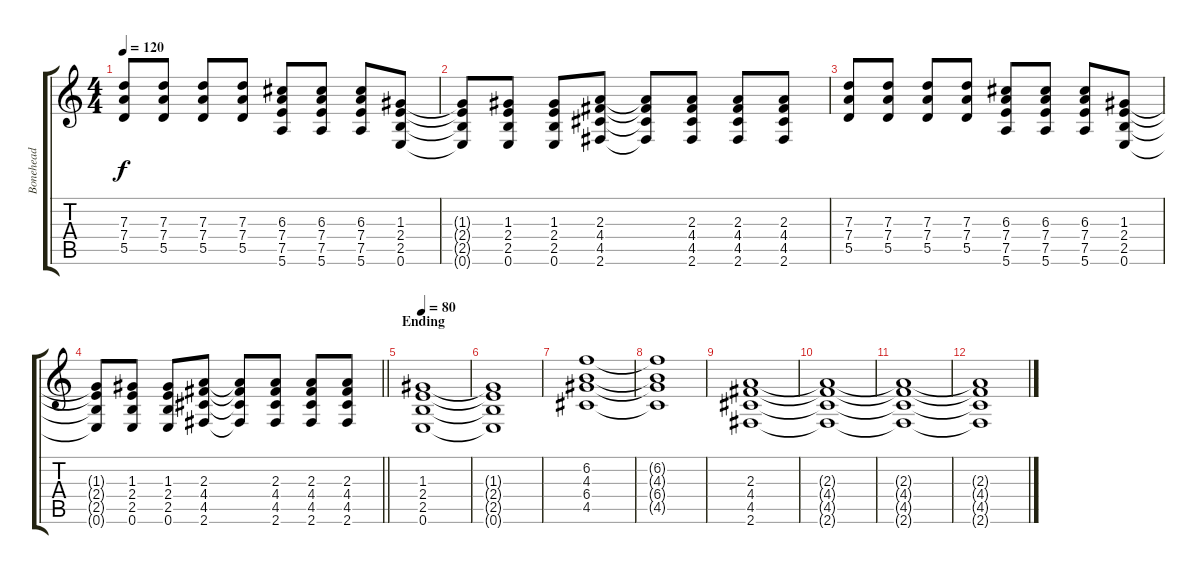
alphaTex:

\track ("Bonehead" "Bonehead") {instrument overdrivenguitar}
\staff {score tabs}
\tuning (E4 B3 G3 D3 A2 E2) {hide}
\ts (4 4)
\tempo 120
\clef g2
\ks c
(7.3 7.4 5.5).8{dy f} (7.3 7.4 5.5).8 (7.3 7.4 5.5).8 (7.3 7.4 5.5).8 (6.3 7.4 7.5 5.6).8 (6.3 7.4 7.5 5.6).8 (6.3 7.4 7.5 5.6).8 (1.3 2.4 2.5 0.6).8 |
(1.3{t} 2.4{t} 2.5{t} 0.6{t}).8 (1.3 2.4 2.5 0.6).8 (1.3 2.4 2.5 0.6).8 (2.3 4.4 4.5 2.6).8 (2.3{t} 4.4{t} 4.5{t} 2.6{t}).8 (2.3 4.4 4.5 2.6).8 (2.3 4.4 4.5 2.6).8 (2.3 4.4 4.5 2.6).8 |
(7.3 7.4 5.5).8 (7.3 7.4 5.5).8 (7.3 7.4 5.5).8 (7.3 7.4 5.5).8 (6.3 7.4 7.5 5.6).8 (6.3 7.4 7.5 5.6).8 (6.3 7.4 7.5 5.6).8 (1.3 2.4 2.5 0.6).8 |
\barLineRight lightlight
(1.3{t} 2.4{t} 2.5{t} 0.6{t}).8 (1.3 2.4 2.5 0.6).8 (1.3 2.4 2.5 0.6).8 (2.3 4.4 4.5 2.6).8 (2.3{t} 4.4{t} 4.5{t} 2.6{t}).8 (2.3 4.4 4.5 2.6).8 (2.3 4.4 4.5 2.6).8 (2.3 4.4 4.5 2.6).8 |
\section ("" "Ending")
\tempo 80
(1.3 2.4 2.5 0.6).1 |
(1.3{t} 2.4{t} 2.5{t} 0.6{t}).1 |
(6.2 4.3 6.4 4.5).1 |
(6.2{t} 4.3{t} 6.4{t} 4.5{t}).1 |
(2.3 4.4 4.5 2.6).1{volume 0} |
(2.3{t} 4.4{t} 4.5{t} 2.6{t}).1 |
(2.3{t} 4.4{t} 4.5{t} 2.6{t}).1 |
(2.3{t} 4.4{t} 4.5{t} 2.6{t}).1
